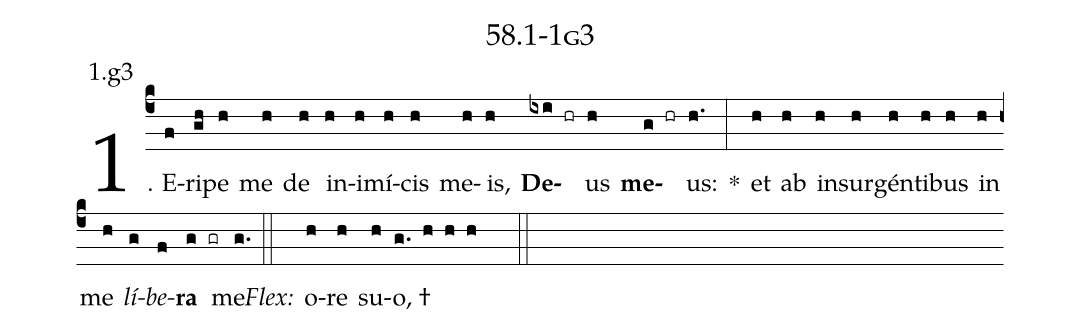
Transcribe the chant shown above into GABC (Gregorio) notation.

name: 58.1-1g3;
annotation: 1.g3;
%%
(c4)1. E(f)ri(gh)pe(h) me(h) de(h) in(h)i(h)mí(h)cis(h) me(h)is,(h) <b>De</b>(ixi hr)us(h) <b>me</b>(g hr)us:(h.) *(:) et(h) ab(h) in(h)sur(h)gén(h)ti(h)bus(h) in(h) me(h) <i>lí</i>(g)<i>be</i>(f)<b>ra</b>(g gr) me.(g.) (::)
<i>Flex:</i>()  o(h)re(h) su(h)o, †(g. h h h  ::)
